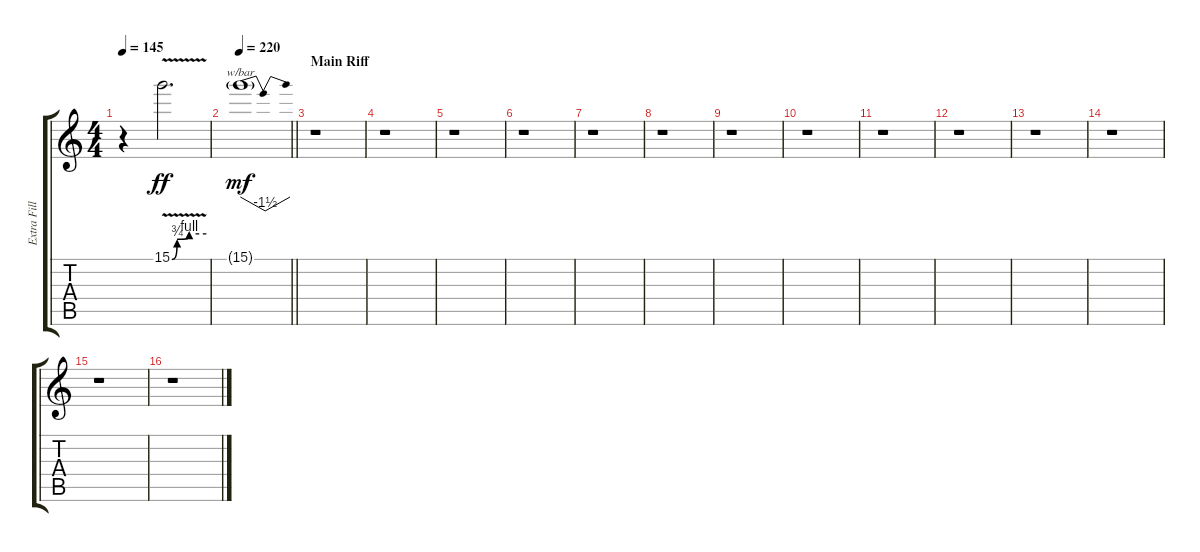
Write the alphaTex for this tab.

\track ("Extra Fills" "Extra Fill") {instrument overdrivenguitar}
\staff {score tabs}
\tuning (E4 B3 G3 D3 A2 E2) {hide}
\ts (4 4)
\tempo 145
\clef g2
\ks c
r.4{dy ff} 15.1{be (custom 0 0 9 3 30 4 60 4) v}.2{d volume 12} |
\tempo 220
\barLineRight lightlight
15.1{g}.1{tbe (dip default 0 0 30 -6 60 0) dy mf} |
\section ("" "Main Riff")
r.1 |
r.1 |
r.1 |
r.1 |
r.1 |
r.1 |
r.1 |
r.1 |
r.1 |
r.1 |
r.1 |
r.1 |
r.1 |
r.1
